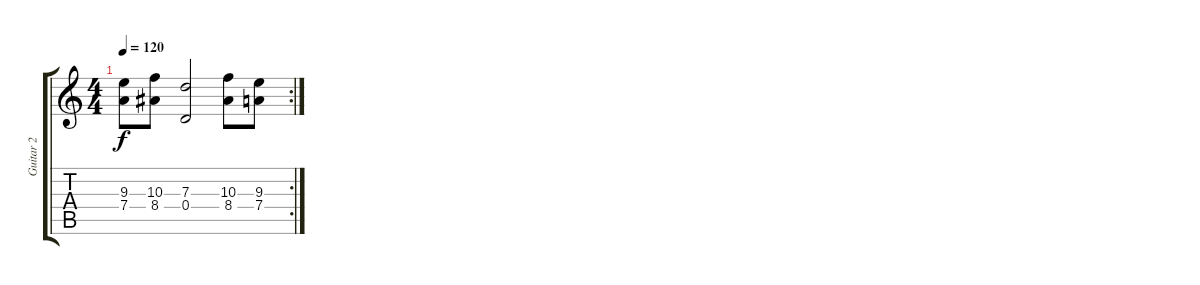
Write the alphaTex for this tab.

\track ("Guitar 2" "Guitar 2") {instrument distortionguitar}
\staff {score tabs}
\tuning (E4 B3 G3 D3 A2 E2) {hide}
\rc 2
\ts (4 4)
\tempo 120
\clef g2
\ks c
(9.3 7.4).8{dy f} (10.3 8.4).8 (7.3 0.4).2 (10.3 8.4).8 (9.3 7.4).8
